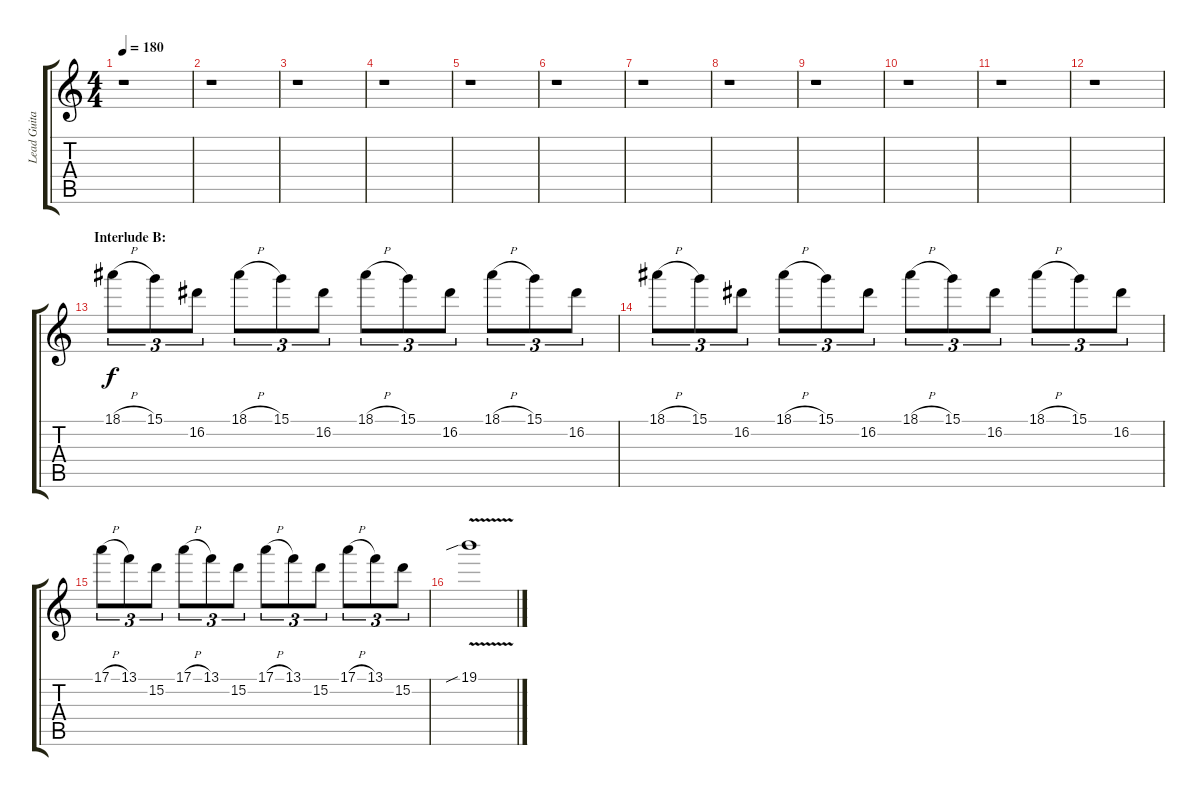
\track ("Lead Guitar II" "Lead Guita") {instrument distortionguitar}
\staff {score tabs}
\tuning (E4 B3 G3 D3 A2 E2) {hide}
\ts (4 4)
\tempo 180
\clef g2
\ks c
r.1{dy f} |
r.1 |
r.1 |
r.1 |
r.1 |
r.1 |
r.1 |
r.1 |
r.1 |
r.1 |
r.1 |
r.1 |
\section ("" "Interlude B:")
18.1{h}.8{tu (3 2)} 15.1.8{tu (3 2)} 16.2.8{tu (3 2)} 18.1{h}.8{tu (3 2)} 15.1.8{tu (3 2)} 16.2.8{tu (3 2)} 18.1{h}.8{tu (3 2)} 15.1.8{tu (3 2)} 16.2.8{tu (3 2)} 18.1{h}.8{tu (3 2)} 15.1.8{tu (3 2)} 16.2.8{tu (3 2)} |
18.1{h}.8{tu (3 2)} 15.1.8{tu (3 2)} 16.2.8{tu (3 2)} 18.1{h}.8{tu (3 2)} 15.1.8{tu (3 2)} 16.2.8{tu (3 2)} 18.1{h}.8{tu (3 2)} 15.1.8{tu (3 2)} 16.2.8{tu (3 2)} 18.1{h}.8{tu (3 2)} 15.1.8{tu (3 2)} 16.2.8{tu (3 2)} |
17.1{h}.8{tu (3 2)} 13.1.8{tu (3 2)} 15.2.8{tu (3 2)} 17.1{h}.8{tu (3 2)} 13.1.8{tu (3 2)} 15.2.8{tu (3 2)} 17.1{h}.8{tu (3 2)} 13.1.8{tu (3 2)} 15.2.8{tu (3 2)} 17.1{h}.8{tu (3 2)} 13.1.8{tu (3 2)} 15.2.8{tu (3 2)} |
19.1{v sib}.1
